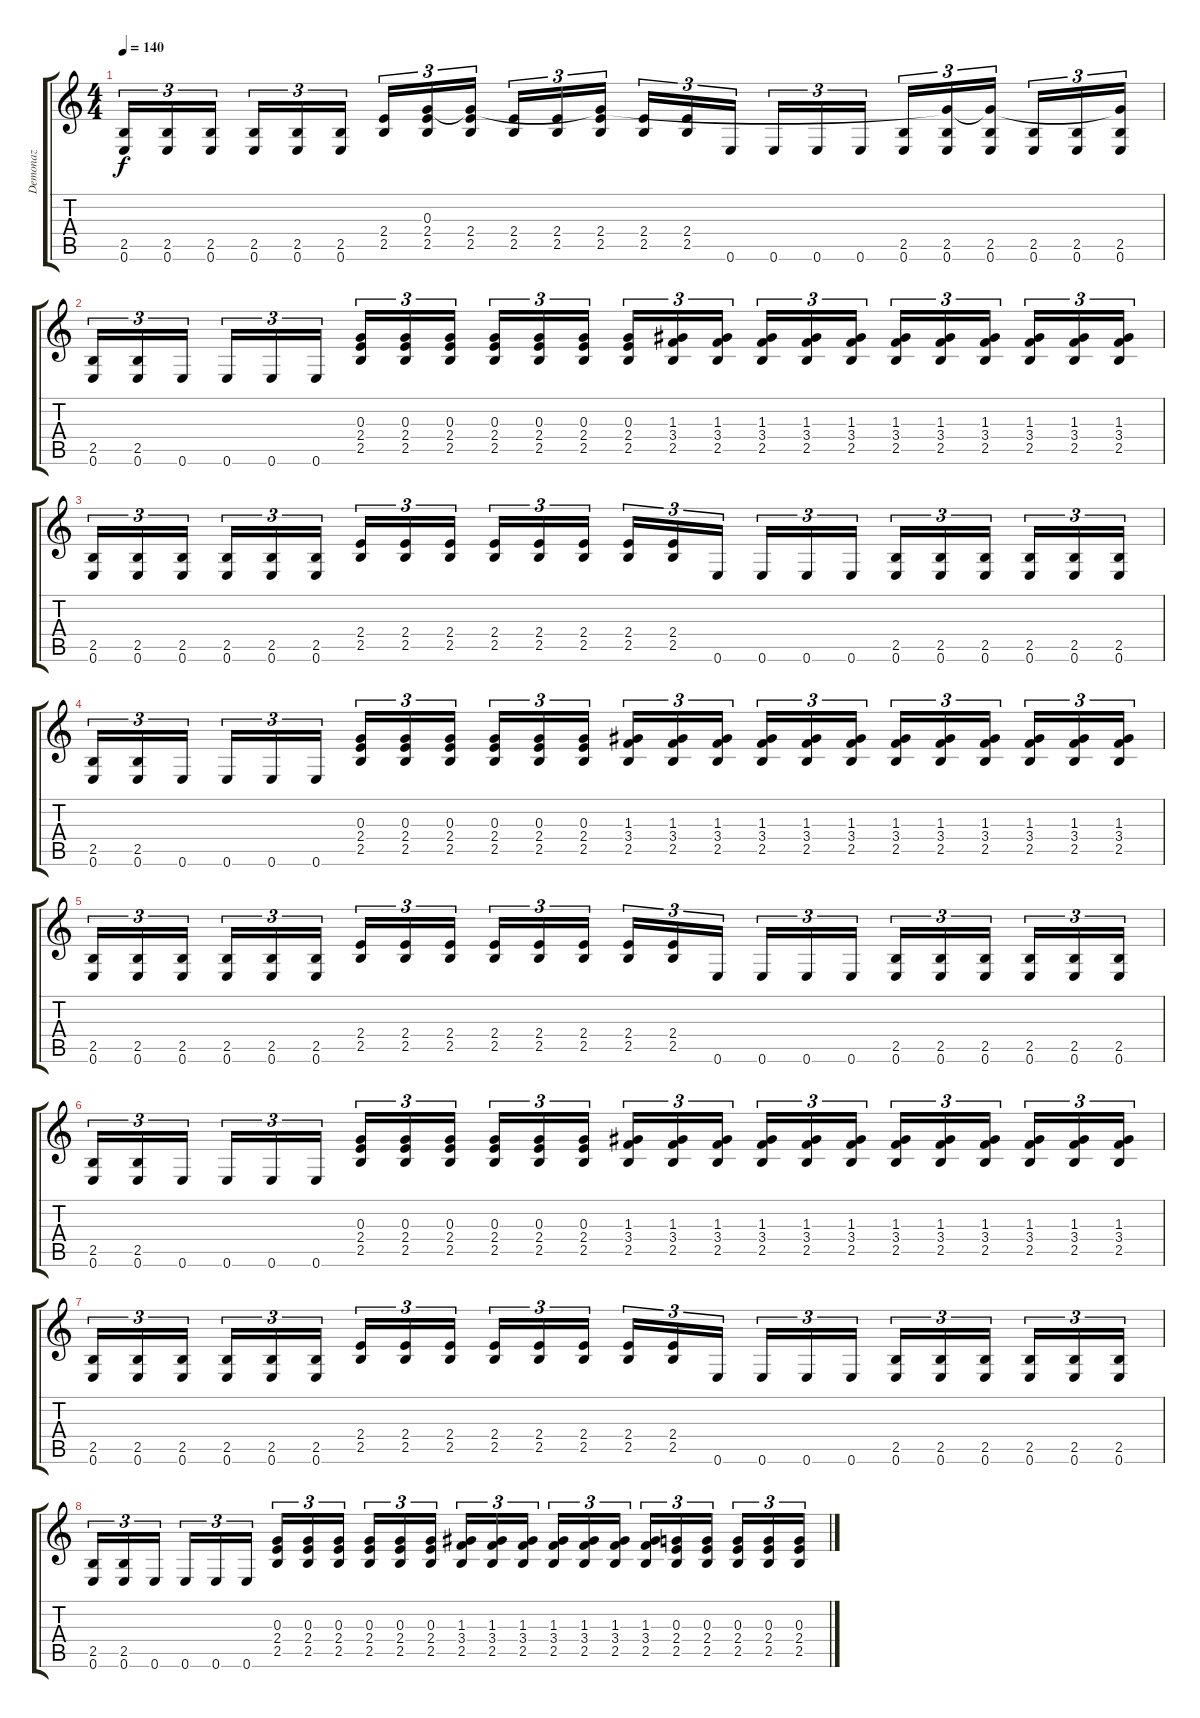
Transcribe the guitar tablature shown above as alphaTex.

\track ("Demonaz" "Demonaz") {instrument distortionguitar}
\staff {score tabs}
\tuning (E4 B3 G3 D3 A2 E2) {hide}
\ts (4 4)
\tempo 140
\clef g2
\ks c
(2.5 0.6).16{tu (3 2) dy f instrument distortionguitar} (2.5 0.6).16{tu (3 2)} (2.5 0.6).16{tu (3 2) beam splitsecondary} (2.5 0.6).16{tu (3 2)} (2.5 0.6).16{tu (3 2)} (2.5 0.6).16{tu (3 2)} (2.4 2.5).16{tu (3 2)} (0.3 2.4 2.5).16{tu (3 2)} (0.3{t} 2.4 2.5).16{tu (3 2) beam splitsecondary} (2.4 2.5).16{tu (3 2)} (2.4 2.5).16{tu (3 2)} (0.3{t} 2.4 2.5).16{tu (3 2)} (2.4 2.5).16{tu (3 2)} (2.4 2.5).16{tu (3 2)} 0.6.16{tu (3 2) beam splitsecondary} 0.6.16{tu (3 2)} 0.6.16{tu (3 2)} 0.6.16{tu (3 2)} (2.5 0.6).16{tu (3 2)} (0.3{t} 2.5 0.6).16{tu (3 2)} (0.3{t} 2.5 0.6).16{tu (3 2) beam splitsecondary} (2.5 0.6).16{tu (3 2)} (2.5 0.6).16{tu (3 2)} (0.3{t} 2.5 0.6).16{tu (3 2)} |
(2.5 0.6).16{tu (3 2)} (2.5 0.6).16{tu (3 2)} 0.6.16{tu (3 2) beam splitsecondary} 0.6.16{tu (3 2)} 0.6.16{tu (3 2)} 0.6.16{tu (3 2)} (0.3 2.4 2.5).16{tu (3 2)} (0.3 2.4 2.5).16{tu (3 2)} (0.3 2.4 2.5).16{tu (3 2) beam splitsecondary} (0.3 2.4 2.5).16{tu (3 2)} (0.3 2.4 2.5).16{tu (3 2)} (0.3 2.4 2.5).16{tu (3 2)} (0.3 2.4 2.5).16{tu (3 2)} (1.3 3.4 2.5).16{tu (3 2)} (1.3 3.4 2.5).16{tu (3 2) beam splitsecondary} (1.3 3.4 2.5).16{tu (3 2)} (1.3 3.4 2.5).16{tu (3 2)} (1.3 3.4 2.5).16{tu (3 2)} (1.3 3.4 2.5).16{tu (3 2)} (1.3 3.4 2.5).16{tu (3 2)} (1.3 3.4 2.5).16{tu (3 2) beam splitsecondary} (1.3 3.4 2.5).16{tu (3 2)} (1.3 3.4 2.5).16{tu (3 2)} (1.3 3.4 2.5).16{tu (3 2)} |
(2.5 0.6).16{tu (3 2)} (2.5 0.6).16{tu (3 2)} (2.5 0.6).16{tu (3 2) beam splitsecondary} (2.5 0.6).16{tu (3 2)} (2.5 0.6).16{tu (3 2)} (2.5 0.6).16{tu (3 2)} (2.4 2.5).16{tu (3 2)} (2.4 2.5).16{tu (3 2)} (2.4 2.5).16{tu (3 2) beam splitsecondary} (2.4 2.5).16{tu (3 2)} (2.4 2.5).16{tu (3 2)} (2.4 2.5).16{tu (3 2)} (2.4 2.5).16{tu (3 2)} (2.4 2.5).16{tu (3 2)} 0.6.16{tu (3 2) beam splitsecondary} 0.6.16{tu (3 2)} 0.6.16{tu (3 2)} 0.6.16{tu (3 2)} (2.5 0.6).16{tu (3 2)} (2.5 0.6).16{tu (3 2)} (2.5 0.6).16{tu (3 2) beam splitsecondary} (2.5 0.6).16{tu (3 2)} (2.5 0.6).16{tu (3 2)} (2.5 0.6).16{tu (3 2)} |
(2.5 0.6).16{tu (3 2)} (2.5 0.6).16{tu (3 2)} 0.6.16{tu (3 2) beam splitsecondary} 0.6.16{tu (3 2)} 0.6.16{tu (3 2)} 0.6.16{tu (3 2)} (0.3 2.4 2.5).16{tu (3 2)} (0.3 2.4 2.5).16{tu (3 2)} (0.3 2.4 2.5).16{tu (3 2) beam splitsecondary} (0.3 2.4 2.5).16{tu (3 2)} (0.3 2.4 2.5).16{tu (3 2)} (0.3 2.4 2.5).16{tu (3 2)} (1.3 3.4 2.5).16{tu (3 2)} (1.3 3.4 2.5).16{tu (3 2)} (1.3 3.4 2.5).16{tu (3 2) beam splitsecondary} (1.3 3.4 2.5).16{tu (3 2)} (1.3 3.4 2.5).16{tu (3 2)} (1.3 3.4 2.5).16{tu (3 2)} (1.3 3.4 2.5).16{tu (3 2)} (1.3 3.4 2.5).16{tu (3 2)} (1.3 3.4 2.5).16{tu (3 2) beam splitsecondary} (1.3 3.4 2.5).16{tu (3 2)} (1.3 3.4 2.5).16{tu (3 2)} (1.3 3.4 2.5).16{tu (3 2)} |
(2.5 0.6).16{tu (3 2)} (2.5 0.6).16{tu (3 2)} (2.5 0.6).16{tu (3 2) beam splitsecondary} (2.5 0.6).16{tu (3 2)} (2.5 0.6).16{tu (3 2)} (2.5 0.6).16{tu (3 2)} (2.4 2.5).16{tu (3 2)} (2.4 2.5).16{tu (3 2)} (2.4 2.5).16{tu (3 2) beam splitsecondary} (2.4 2.5).16{tu (3 2)} (2.4 2.5).16{tu (3 2)} (2.4 2.5).16{tu (3 2)} (2.4 2.5).16{tu (3 2)} (2.4 2.5).16{tu (3 2)} 0.6.16{tu (3 2) beam splitsecondary} 0.6.16{tu (3 2)} 0.6.16{tu (3 2)} 0.6.16{tu (3 2)} (2.5 0.6).16{tu (3 2)} (2.5 0.6).16{tu (3 2)} (2.5 0.6).16{tu (3 2) beam splitsecondary} (2.5 0.6).16{tu (3 2)} (2.5 0.6).16{tu (3 2)} (2.5 0.6).16{tu (3 2)} |
(2.5 0.6).16{tu (3 2)} (2.5 0.6).16{tu (3 2)} 0.6.16{tu (3 2) beam splitsecondary} 0.6.16{tu (3 2)} 0.6.16{tu (3 2)} 0.6.16{tu (3 2)} (0.3 2.4 2.5).16{tu (3 2)} (0.3 2.4 2.5).16{tu (3 2)} (0.3 2.4 2.5).16{tu (3 2) beam splitsecondary} (0.3 2.4 2.5).16{tu (3 2)} (0.3 2.4 2.5).16{tu (3 2)} (0.3 2.4 2.5).16{tu (3 2)} (1.3 3.4 2.5).16{tu (3 2)} (1.3 3.4 2.5).16{tu (3 2)} (1.3 3.4 2.5).16{tu (3 2) beam splitsecondary} (1.3 3.4 2.5).16{tu (3 2)} (1.3 3.4 2.5).16{tu (3 2)} (1.3 3.4 2.5).16{tu (3 2)} (1.3 3.4 2.5).16{tu (3 2)} (1.3 3.4 2.5).16{tu (3 2)} (1.3 3.4 2.5).16{tu (3 2) beam splitsecondary} (1.3 3.4 2.5).16{tu (3 2)} (1.3 3.4 2.5).16{tu (3 2)} (1.3 3.4 2.5).16{tu (3 2)} |
(2.5 0.6).16{tu (3 2)} (2.5 0.6).16{tu (3 2)} (2.5 0.6).16{tu (3 2) beam splitsecondary} (2.5 0.6).16{tu (3 2)} (2.5 0.6).16{tu (3 2)} (2.5 0.6).16{tu (3 2)} (2.4 2.5).16{tu (3 2)} (2.4 2.5).16{tu (3 2)} (2.4 2.5).16{tu (3 2) beam splitsecondary} (2.4 2.5).16{tu (3 2)} (2.4 2.5).16{tu (3 2)} (2.4 2.5).16{tu (3 2)} (2.4 2.5).16{tu (3 2)} (2.4 2.5).16{tu (3 2)} 0.6.16{tu (3 2) beam splitsecondary} 0.6.16{tu (3 2)} 0.6.16{tu (3 2)} 0.6.16{tu (3 2)} (2.5 0.6).16{tu (3 2)} (2.5 0.6).16{tu (3 2)} (2.5 0.6).16{tu (3 2) beam splitsecondary} (2.5 0.6).16{tu (3 2)} (2.5 0.6).16{tu (3 2)} (2.5 0.6).16{tu (3 2)} |
(2.5 0.6).16{tu (3 2)} (2.5 0.6).16{tu (3 2)} 0.6.16{tu (3 2) beam splitsecondary} 0.6.16{tu (3 2)} 0.6.16{tu (3 2)} 0.6.16{tu (3 2)} (0.3 2.4 2.5).16{tu (3 2)} (0.3 2.4 2.5).16{tu (3 2)} (0.3 2.4 2.5).16{tu (3 2) beam splitsecondary} (0.3 2.4 2.5).16{tu (3 2)} (0.3 2.4 2.5).16{tu (3 2)} (0.3 2.4 2.5).16{tu (3 2)} (1.3 3.4 2.5).16{tu (3 2)} (1.3 3.4 2.5).16{tu (3 2)} (1.3 3.4 2.5).16{tu (3 2) beam splitsecondary} (1.3 3.4 2.5).16{tu (3 2)} (1.3 3.4 2.5).16{tu (3 2)} (1.3 3.4 2.5).16{tu (3 2)} (1.3 3.4 2.5).16{tu (3 2)} (0.3 2.4 2.5).16{tu (3 2)} (0.3 2.4 2.5).16{tu (3 2) beam splitsecondary} (0.3 2.4 2.5).16{tu (3 2)} (0.3 2.4 2.5).16{tu (3 2)} (0.3 2.4 2.5).16{tu (3 2)}
